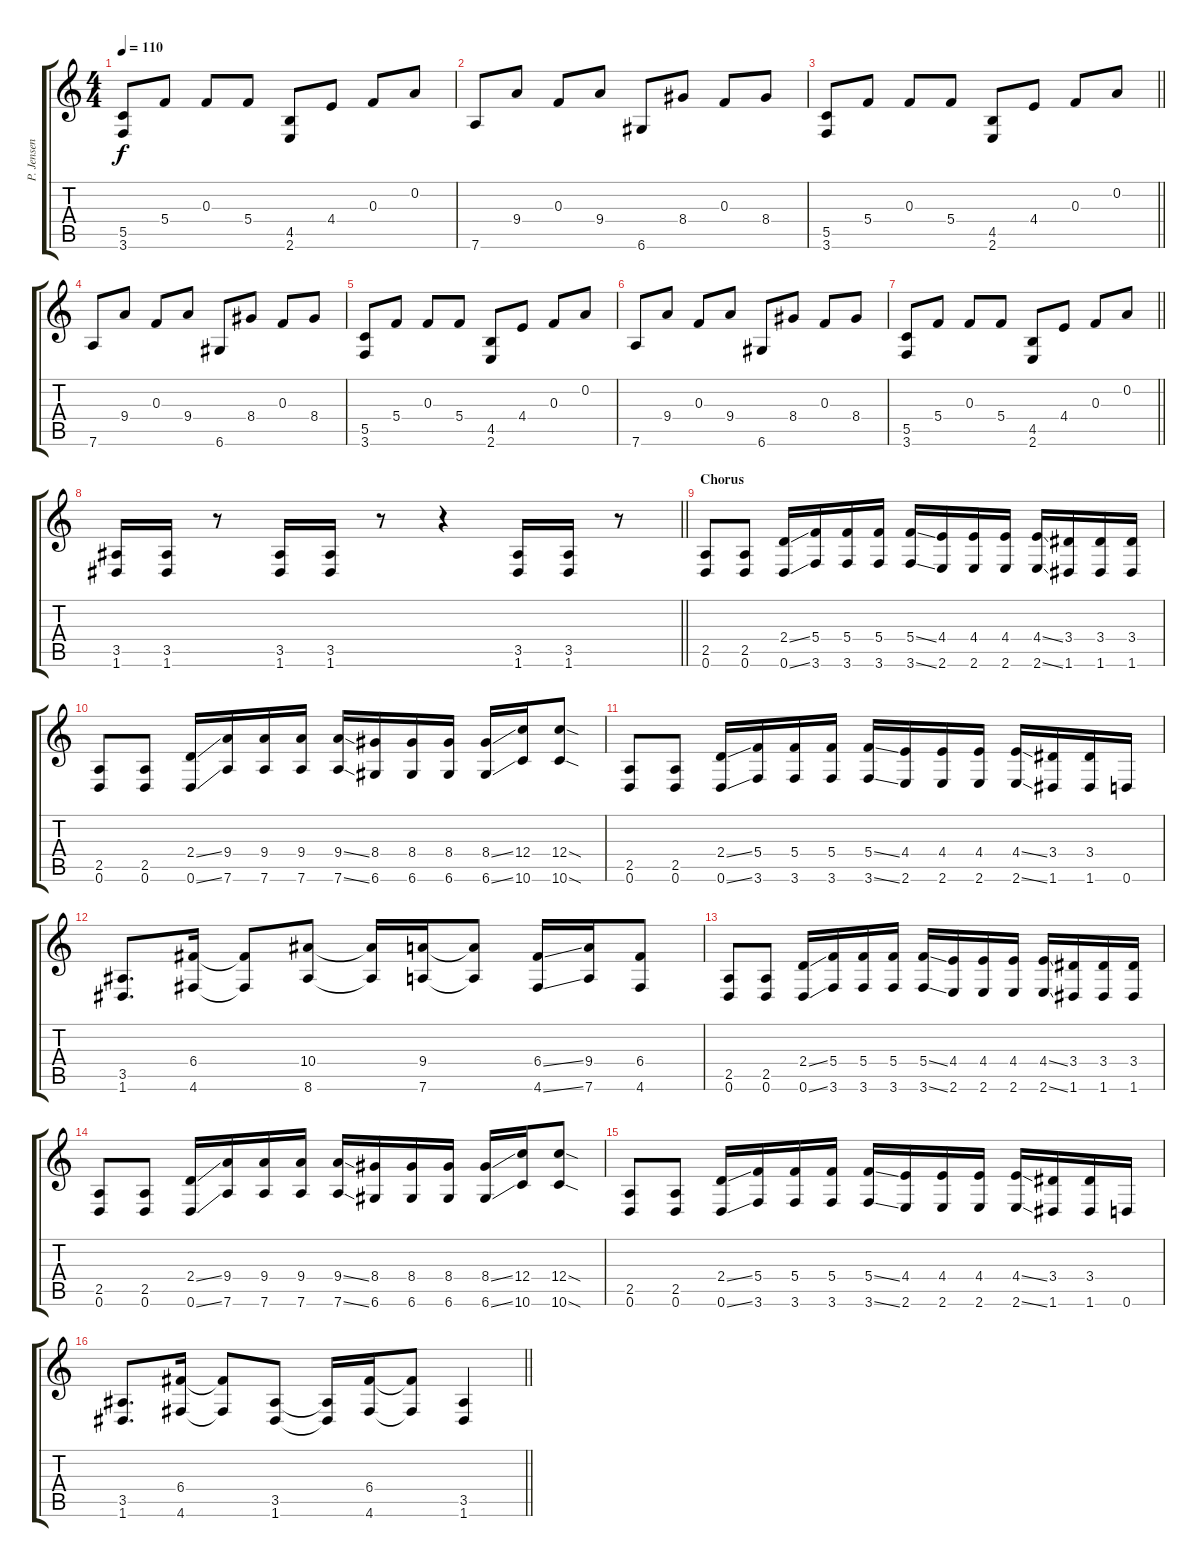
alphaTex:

\track ("P. Jensen" "P. Jensen") {instrument distortionguitar}
\staff {score tabs}
\tuning (D4 A3 F3 C3 G2 D2) {hide}
\ts (4 4)
\tempo 110
\clef g2
\ks c
(5.5 3.6).8{dy f} 5.4.8 0.3.8 5.4.8 (4.5 2.6).8 4.4.8 0.3.8 0.2.8 |
7.6.8 9.4.8 0.3.8 9.4.8 6.6.8 8.4.8 0.3.8 8.4.8 |
\barLineRight lightlight
(5.5 3.6).8 5.4.8 0.3.8 5.4.8 (4.5 2.6).8 4.4.8 0.3.8 0.2.8 |
7.6.8 9.4.8 0.3.8 9.4.8 6.6.8 8.4.8 0.3.8 8.4.8 |
(5.5 3.6).8 5.4.8 0.3.8 5.4.8 (4.5 2.6).8 4.4.8 0.3.8 0.2.8 |
7.6.8 9.4.8 0.3.8 9.4.8 6.6.8 8.4.8 0.3.8 8.4.8 |
\barLineRight lightlight
(5.5 3.6).8 5.4.8 0.3.8 5.4.8 (4.5 2.6).8 4.4.8 0.3.8 0.2.8 |
\barLineRight lightlight
(3.5 1.6).16 (3.5 1.6).16 r.8 (3.5 1.6).16 (3.5 1.6).16 r.8 r.4 (3.5 1.6).16 (3.5 1.6).16 r.8 |
\section ("" "Chorus")
(2.5 0.6).8 (2.5 0.6).8 (2.4{ss} 0.6{ss}).16 (5.4 3.6).16 (5.4 3.6).16 (5.4 3.6).16 (5.4{ss} 3.6{ss}).16 (4.4 2.6).16 (4.4 2.6).16 (4.4 2.6).16 (4.4{ss} 2.6{ss}).16 (3.4 1.6).16 (3.4 1.6).16 (3.4 1.6).16 |
(2.5 0.6).8 (2.5 0.6).8 (2.4{ss} 0.6{ss}).16 (9.4 7.6).16 (9.4 7.6).16 (9.4 7.6).16 (9.4{ss} 7.6{ss}).16 (8.4 6.6).16 (8.4 6.6).16 (8.4 6.6).16 (8.4{ss} 6.6{ss}).16 (12.4 10.6).16 (12.4{sod} 10.6{sod}).8 |
(2.5 0.6).8 (2.5 0.6).8 (2.4{ss} 0.6{ss}).16 (5.4 3.6).16 (5.4 3.6).16 (5.4 3.6).16 (5.4{ss} 3.6{ss}).16 (4.4 2.6).16 (4.4 2.6).16 (4.4 2.6).16 (4.4{ss} 2.6{ss}).16 (3.4 1.6).16 (3.4 1.6).16 0.6.16 |
(3.5 1.6).8{d} (6.4 4.6).16 (6.4{t} 4.6{t}).8 (10.4 8.6).8 (10.4{t} 8.6{t}).16 (9.4 7.6).16 (9.4{t} 7.6{t}).8 (6.4{ss} 4.6{ss}).16 (9.4 7.6).16 (6.4 4.6).8 |
(2.5 0.6).8 (2.5 0.6).8 (2.4{ss} 0.6{ss}).16 (5.4 3.6).16 (5.4 3.6).16 (5.4 3.6).16 (5.4{ss} 3.6{ss}).16 (4.4 2.6).16 (4.4 2.6).16 (4.4 2.6).16 (4.4{ss} 2.6{ss}).16 (3.4 1.6).16 (3.4 1.6).16 (3.4 1.6).16 |
(2.5 0.6).8 (2.5 0.6).8 (2.4{ss} 0.6{ss}).16 (9.4 7.6).16 (9.4 7.6).16 (9.4 7.6).16 (9.4{ss} 7.6{ss}).16 (8.4 6.6).16 (8.4 6.6).16 (8.4 6.6).16 (8.4{ss} 6.6{ss}).16 (12.4 10.6).16 (12.4{sod} 10.6{sod}).8 |
(2.5 0.6).8 (2.5 0.6).8 (2.4{ss} 0.6{ss}).16 (5.4 3.6).16 (5.4 3.6).16 (5.4 3.6).16 (5.4{ss} 3.6{ss}).16 (4.4 2.6).16 (4.4 2.6).16 (4.4 2.6).16 (4.4{ss} 2.6{ss}).16 (3.4 1.6).16 (3.4 1.6).16 0.6.16 |
\barLineRight lightlight
(3.5 1.6).8{d} (6.4 4.6).16 (6.4{t} 4.6{t}).8 (3.5 1.6).8 (3.5{t} 1.6{t}).16 (6.4 4.6).16 (6.4{t} 4.6{t}).8 (3.5 1.6).4
